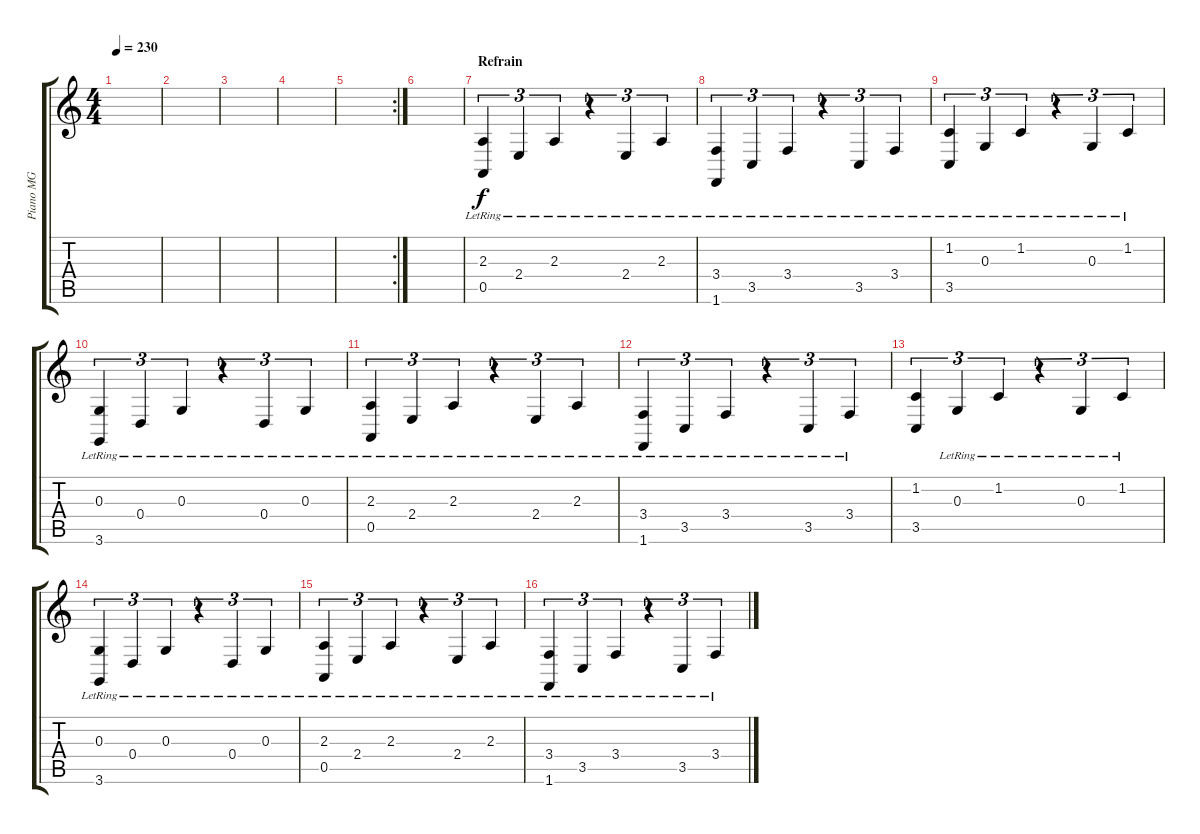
\track ("Piano MG" "Piano MG") {instrument acousticgrandpiano}
\staff {score tabs}
\tuning (E4 B3 G3 D3 A2 E2) {hide}
\ts (4 4)
\tempo 230
\clef g2
\ks c
|
|
|
|
\rc 2
|
|
\section ("" "Refrain")
(2.3{lr} 0.5{lr}).4{tu (3 2)} 2.4{lr}.4{tu (3 2)} 2.3{lr}.4{tu (3 2)} r.4{tu (3 2)} 2.4{lr}.4{tu (3 2)} 2.3{lr}.4{tu (3 2)} |
(3.4{lr} 1.6).4{tu (3 2)} 3.5{lr}.4{tu (3 2)} 3.4{lr}.4{tu (3 2)} r.4{tu (3 2)} 3.5{lr}.4{tu (3 2)} 3.4{lr}.4{tu (3 2)} |
(1.2{lr} 3.5{lr}).4{tu (3 2)} 0.3{lr}.4{tu (3 2)} 1.2{lr}.4{tu (3 2)} r.4{tu (3 2)} 0.3{lr}.4{tu (3 2)} 1.2{lr}.4{tu (3 2)} |
(0.3{lr} 3.6{lr}).4{tu (3 2)} 0.4{lr}.4{tu (3 2)} 0.3{lr}.4{tu (3 2)} r.4{tu (3 2)} 0.4{lr}.4{tu (3 2)} 0.3{lr}.4{tu (3 2)} |
(2.3{lr} 0.5{lr}).4{tu (3 2)} 2.4{lr}.4{tu (3 2)} 2.3{lr}.4{tu (3 2)} r.4{tu (3 2)} 2.4{lr}.4{tu (3 2)} 2.3{lr}.4{tu (3 2)} |
(3.4{lr} 1.6).4{tu (3 2)} 3.5{lr}.4{tu (3 2)} 3.4{lr}.4{tu (3 2)} r.4{tu (3 2)} 3.5{lr}.4{tu (3 2)} 3.4{lr}.4{tu (3 2)} |
(1.2 3.5).4{tu (3 2)} 0.3{lr}.4{tu (3 2)} 1.2{lr}.4{tu (3 2)} r.4{tu (3 2)} 0.3{lr}.4{tu (3 2)} 1.2{lr}.4{tu (3 2)} |
(0.3{lr} 3.6{lr}).4{tu (3 2)} 0.4{lr}.4{tu (3 2)} 0.3{lr}.4{tu (3 2)} r.4{tu (3 2)} 0.4{lr}.4{tu (3 2)} 0.3{lr}.4{tu (3 2)} |
(2.3{lr} 0.5{lr}).4{tu (3 2)} 2.4{lr}.4{tu (3 2)} 2.3{lr}.4{tu (3 2)} r.4{tu (3 2)} 2.4{lr}.4{tu (3 2)} 2.3{lr}.4{tu (3 2)} |
(3.4{lr} 1.6).4{tu (3 2)} 3.5{lr}.4{tu (3 2)} 3.4{lr}.4{tu (3 2)} r.4{tu (3 2)} 3.5{lr}.4{tu (3 2)} 3.4{lr}.4{tu (3 2)}
